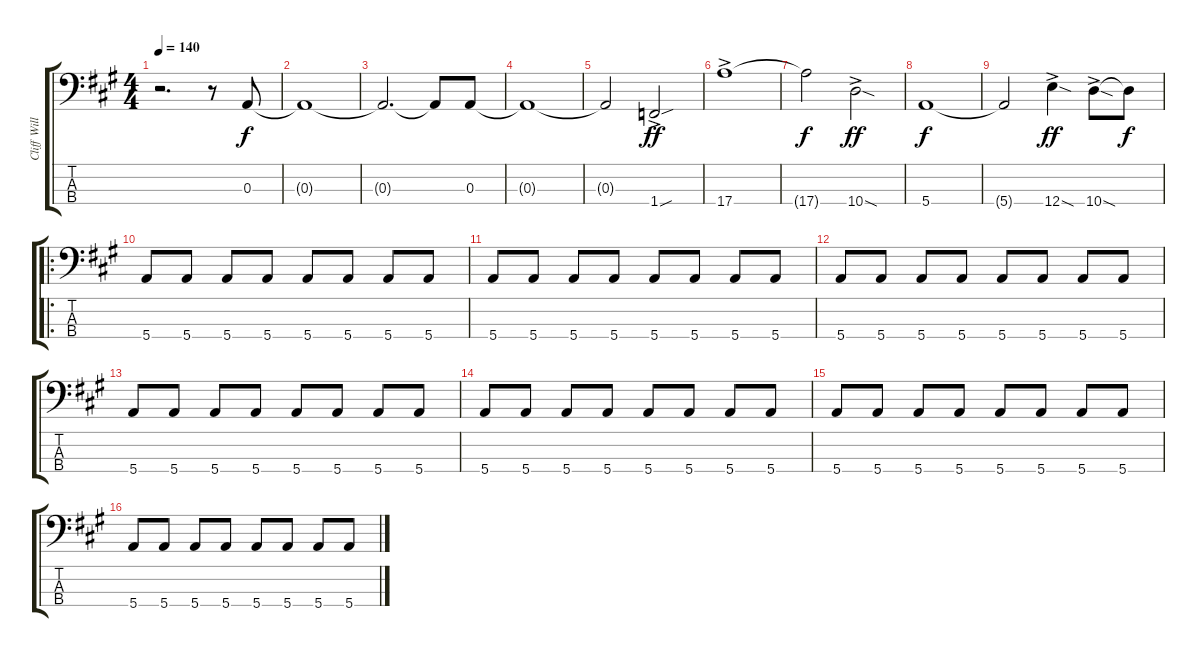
\track ("Cliff Williams" "Cliff Will") {instrument electricbassfinger}
\staff {score tabs}
\tuning (G2 D2 A1 E1) {hide}
\ts (4 4)
\tempo 140
\clef f4
\ks a
r.2{d dy f instrument electricbassfinger} r.8 0.3.8 |
0.3{t}.1 |
0.3{t}.2{d} 0.3{t}.8 0.3.8 |
0.3{t}.1 |
0.3{t}.2 1.4{sou ac}.2{dy ff} |
17.4{ac}.1 |
17.4{t}.2{dy f} 10.4{sod ac}.2{dy ff} |
5.4.1{dy f} |
5.4{t}.2 12.4{sod ac}.4{dy ff} 10.4{sod ac}.8 10.4{t}.8{dy f} |
\ro
5.4.8 5.4.8 5.4.8 5.4.8 5.4.8 5.4.8 5.4.8 5.4.8 |
5.4.8 5.4.8 5.4.8 5.4.8 5.4.8 5.4.8 5.4.8 5.4.8 |
5.4.8 5.4.8 5.4.8 5.4.8 5.4.8 5.4.8 5.4.8 5.4.8 |
5.4.8 5.4.8 5.4.8 5.4.8 5.4.8 5.4.8 5.4.8 5.4.8 |
5.4.8 5.4.8 5.4.8 5.4.8 5.4.8 5.4.8 5.4.8 5.4.8 |
5.4.8 5.4.8 5.4.8 5.4.8 5.4.8 5.4.8 5.4.8 5.4.8 |
5.4.8 5.4.8 5.4.8 5.4.8 5.4.8 5.4.8 5.4.8 5.4.8
